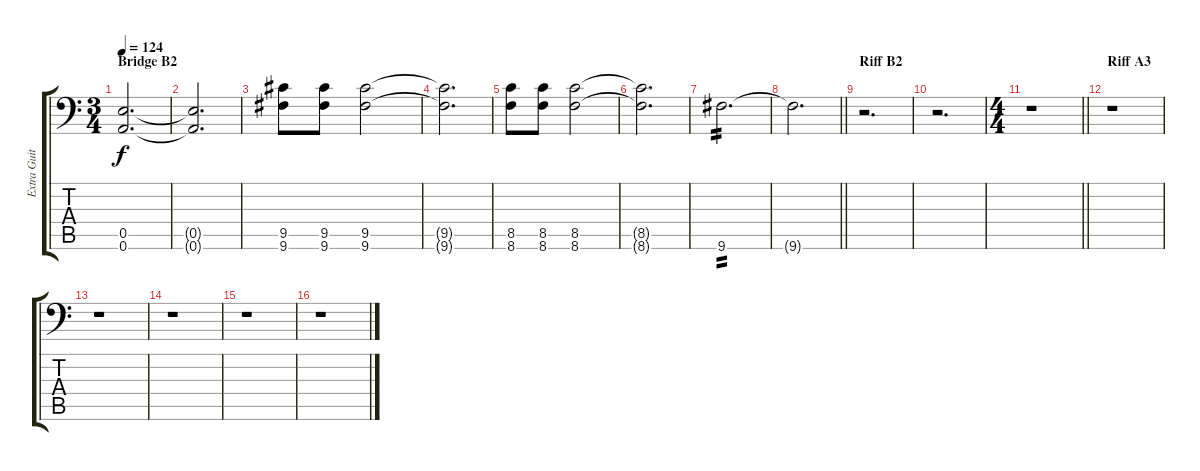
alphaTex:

\track ("Extra Guitar" "Extra Guit") {instrument overdrivenguitar}
\staff {score tabs}
\tuning (B3 Gb3 D3 A2 E2 A1) {hide}
\ts (3 4)
\section ("" "Bridge B2")
\tempo 124
\clef f4
\ks c
(0.5 0.6).2{d dy f} |
(0.5{t} 0.6{t}).2{d} |
(9.5 9.6).8 (9.5 9.6).8 (9.5 9.6).2 |
(9.5{t} 9.6{t}).2{d} |
(8.5 8.6).8 (8.5 8.6).8 (8.5 8.6).2 |
(8.5{t} 8.6{t}).2{d} |
9.6.2{d tp 2} |
\barLineRight lightlight
9.6{t}.2{d} |
\section ("" "Riff B2")
r.2{d} |
r.2{d} |
\ts (4 4)
\barLineRight lightlight
r.1 |
\section ("" "Riff A3")
r.1 |
r.1 |
r.1 |
r.1 |
r.1
